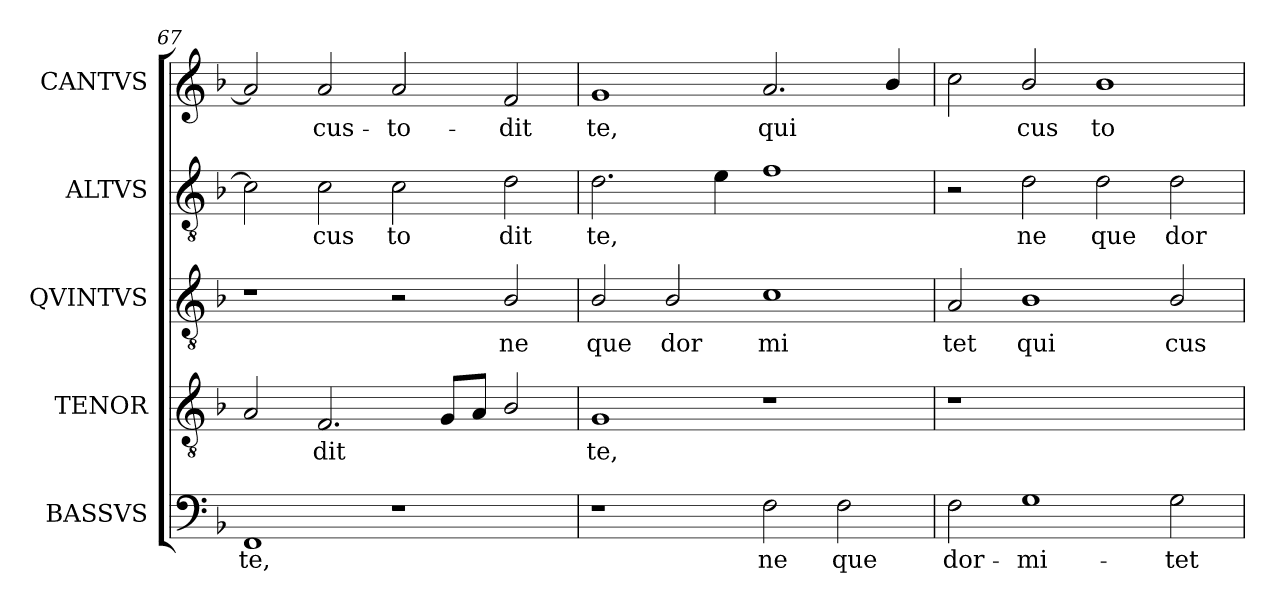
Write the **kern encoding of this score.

**kern	**text	**kern	**text	**kern	**text	**kern	**text	**kern	**text
*part5	*part5	*part4	*part4	*part3	*part3	*part2	*part2	*part1	*part1
*staff5	*staff5	*staff4	*staff4	*staff3	*staff3	*staff2	*staff2	*staff1	*staff1
*I"BASSVS	*	*I"TENOR	*	*I"QVINTVS	*	*I"ALTVS	*	*I"CANTVS	*
*clefF4	*	*clefGv2	*	*clefGv2	*	*clefGv2	*	*clefG2	*
*ITrd-3c-5	*	*ITrd-3c-5	*	*ITrd-3c-5	*	*ITrd-3c-5	*	*	*
*k[b-e-]	*	*k[b-e-]	*	*k[b-e-]	*	*k[b-e-]	*	*k[b-]	*
*B-:	*	*B-:	*	*B-:	*	*B-:	*	*F:	*
=67	=67	=67	=67	=67	=67	=67	=67	=67	=67
!	!LO:LY:b:cj	!	!LO:LY:b:cj	!	!	!	!LO:LY:b:cj	!	!LO:LY:b:cj
1BB-	te,	2d/	.	1r	.	2f\]	.	2a/]	.
!	!	!	!LO:LY:b:cj	!	!	!	!LO:LY:b:cj	!	!LO:LY:b:cj
.	.	2.B-/	dit	.	.	2f\	cus	2a/	cus-
!	!	!	!	!	!	!	!LO:LY:b:cj	!	!LO:LY:b:cj
1r	.	.	.	2r	.	2f\	to	2a/	-to-
!	!	!	!LO:LY:b:cj	!	!	!	!	!	!
.	.	8c/L	.	.	.	.	.	.	.
!	!	!	!LO:LY:b:cj	!	!	!	!	!	!
.	.	8d/J	.	.	.	.	.	.	.
!	!	!	!LO:LY:b:cj	!	!LO:LY:b:cj	!	!LO:LY:b:cj	!	!LO:LY:b:cj
.	.	2e-/	.	2e-/	ne	2g\	dit	2f/	-dit
=68	=68	=68	=68	=68	=68	=68	=68	=68	=68
!	!	!	!LO:LY:b:cj	!	!LO:LY:b:cj	!	!LO:LY:b:cj	!	!LO:LY:b:cj
1r	.	1c	te,	2e-/	que	2.g\	te,	1g	te,
!	!	!	!	!	!LO:LY:b:cj	!	!	!	!
.	.	.	.	2e-/	dor	.	.	.	.
!	!	!	!	!	!	!	!LO:LY:b:cj	!	!
.	.	.	.	.	.	4a\	.	.	.
!	!LO:LY:b:cj	!	!	!	!LO:LY:b:cj	!	!LO:LY:b:cj	!	!LO:LY:b:cj
2B-\	ne	1r	.	1f	mi	1b-	.	2.a/	qui
!	!LO:LY:b:cj	!	!	!	!	!	!	!	!
2B-\	que	.	.	.	.	.	.	.	.
!	!	!	!	!	!	!	!	!	!LO:LY:b:cj
.	.	.	.	.	.	.	.	4b-/	.
!!LO:PB:g=z
=69	=69	=69	=69	=69	=69	=69	=69	=69	=69
!	!LO:LY:b:cj	!	!	!	!LO:LY:b:cj	!	!	!	!LO:LY:b:cj
2B-\	dor-	1r	.	2d/	tet	2r	.	2cc\	.
!	!LO:LY:b:cj	!	!	!	!LO:LY:b:cj	!	!LO:LY:b:cj	!	!LO:LY:b:cj
1c	-mi-	.	.	1e-	qui	2g\	ne	2b-/	cus
!	!	!	!	!	!	!	!LO:LY:b:cj	!	!LO:LY:b:cj
.	.	1ryy	.	.	.	2g\	que	1b-	to
!	!LO:LY:b:cj	!	!	!	!LO:LY:b:cj	!	!LO:LY:b:cj	!	!
2c\	-tet	.	.	2e-/	cus	2g\	dor	.	.
=	=	=	=	=	=	=	=	=	=
*-	*-	*-	*-	*-	*-	*-	*-	*-	*-
